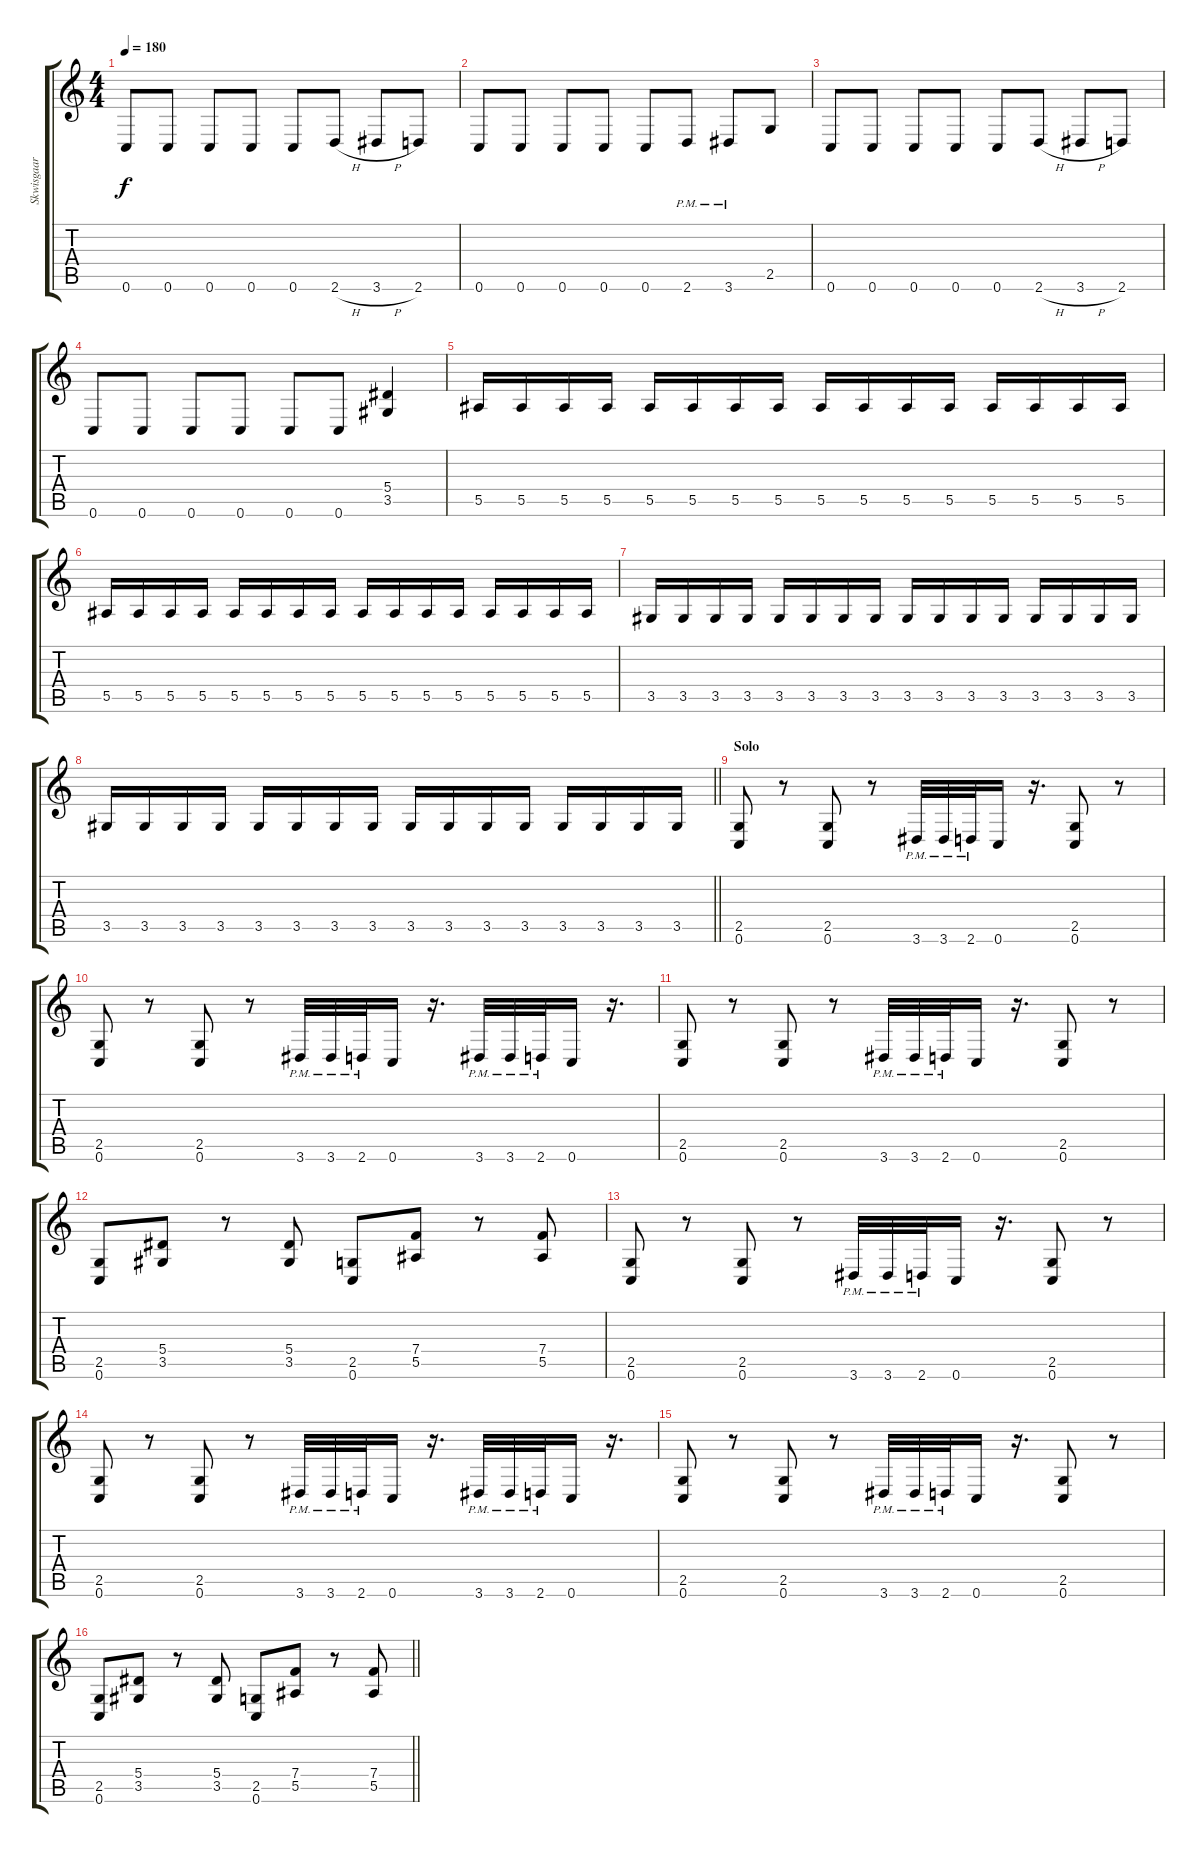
\track ("Skwisgaar" "Skwisgaar") {instrument distortionguitar}
\staff {score tabs}
\tuning (C4 G3 Eb3 Bb2 F2 C2) {hide}
\ts (4 4)
\tempo 180
\clef g2
\ks c
0.6.8{dy f} 0.6.8 0.6.8 0.6.8 0.6.8 2.6{h}.8 3.6{h}.8 2.6.8 |
0.6.8 0.6.8 0.6.8 0.6.8 0.6.8 2.6{pm}.8 3.6{pm}.8 2.5.8 |
0.6.8 0.6.8 0.6.8 0.6.8 0.6.8 2.6{h}.8 3.6{h}.8 2.6.8 |
0.6.8 0.6.8 0.6.8 0.6.8 0.6.8 0.6.8 (5.4 3.5).4 |
5.5.16 5.5.16 5.5.16 5.5.16 5.5.16 5.5.16 5.5.16 5.5.16 5.5.16 5.5.16 5.5.16 5.5.16 5.5.16 5.5.16 5.5.16 5.5.16 |
5.5.16 5.5.16 5.5.16 5.5.16 5.5.16 5.5.16 5.5.16 5.5.16 5.5.16 5.5.16 5.5.16 5.5.16 5.5.16 5.5.16 5.5.16 5.5.16 |
3.5.16 3.5.16 3.5.16 3.5.16 3.5.16 3.5.16 3.5.16 3.5.16 3.5.16 3.5.16 3.5.16 3.5.16 3.5.16 3.5.16 3.5.16 3.5.16 |
\barLineRight lightlight
3.5.16 3.5.16 3.5.16 3.5.16 3.5.16 3.5.16 3.5.16 3.5.16 3.5.16 3.5.16 3.5.16 3.5.16 3.5.16 3.5.16 3.5.16 3.5.16 |
\section ("" "Solo")
(2.5 0.6).8 r.8 (2.5 0.6).8 r.8 3.6{pm}.32 3.6{pm}.32 2.6{pm}.32 0.6.16 r.16{d} (2.5 0.6).8 r.8 |
(2.5 0.6).8 r.8 (2.5 0.6).8 r.8 3.6{pm}.32 3.6{pm}.32 2.6{pm}.32 0.6.16 r.16{d} 3.6{pm}.32 3.6{pm}.32 2.6{pm}.32 0.6.16 r.16{d} |
(2.5 0.6).8 r.8 (2.5 0.6).8 r.8 3.6{pm}.32 3.6{pm}.32 2.6{pm}.32 0.6.16 r.16{d} (2.5 0.6).8 r.8 |
(2.5 0.6).8 (5.4 3.5).8 r.8 (5.4 3.5).8 (2.5 0.6).8 (7.4 5.5).8 r.8 (7.4 5.5).8 |
(2.5 0.6).8 r.8 (2.5 0.6).8 r.8 3.6{pm}.32 3.6{pm}.32 2.6{pm}.32 0.6.16 r.16{d} (2.5 0.6).8 r.8 |
(2.5 0.6).8 r.8 (2.5 0.6).8 r.8 3.6{pm}.32 3.6{pm}.32 2.6{pm}.32 0.6.16 r.16{d} 3.6{pm}.32 3.6{pm}.32 2.6{pm}.32 0.6.16 r.16{d} |
(2.5 0.6).8 r.8 (2.5 0.6).8 r.8 3.6{pm}.32 3.6{pm}.32 2.6{pm}.32 0.6.16 r.16{d} (2.5 0.6).8 r.8 |
\barLineRight lightlight
(2.5 0.6).8 (5.4 3.5).8 r.8 (5.4 3.5).8 (2.5 0.6).8 (7.4 5.5).8 r.8 (7.4 5.5).8
